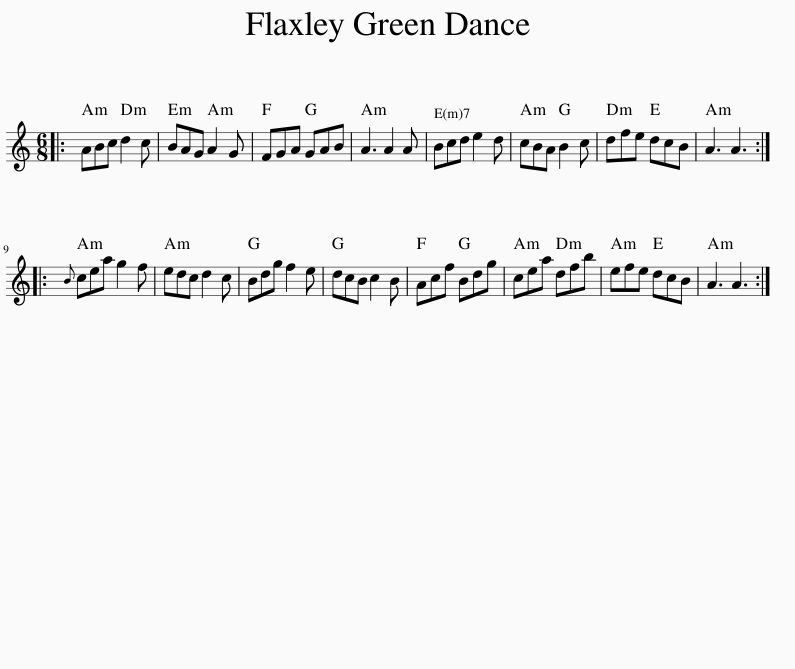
X:1
L:1/8
M:6/8
I:linebreak $
K:C
V:1 treble
V:1
|: ABc d2 c | BAG A2 G | FGA GAB | A3 A2 A | Bcd e2 d | %5
 cBA B2 c | dfe dcB | A3 A3 ::${B} cea g2 f | edc d2 c | %10
 Bdg f2 e | dcB c2 B | Acf Bdg | cea dfb | efe dcB | %15
 A3 A3 :| %16
